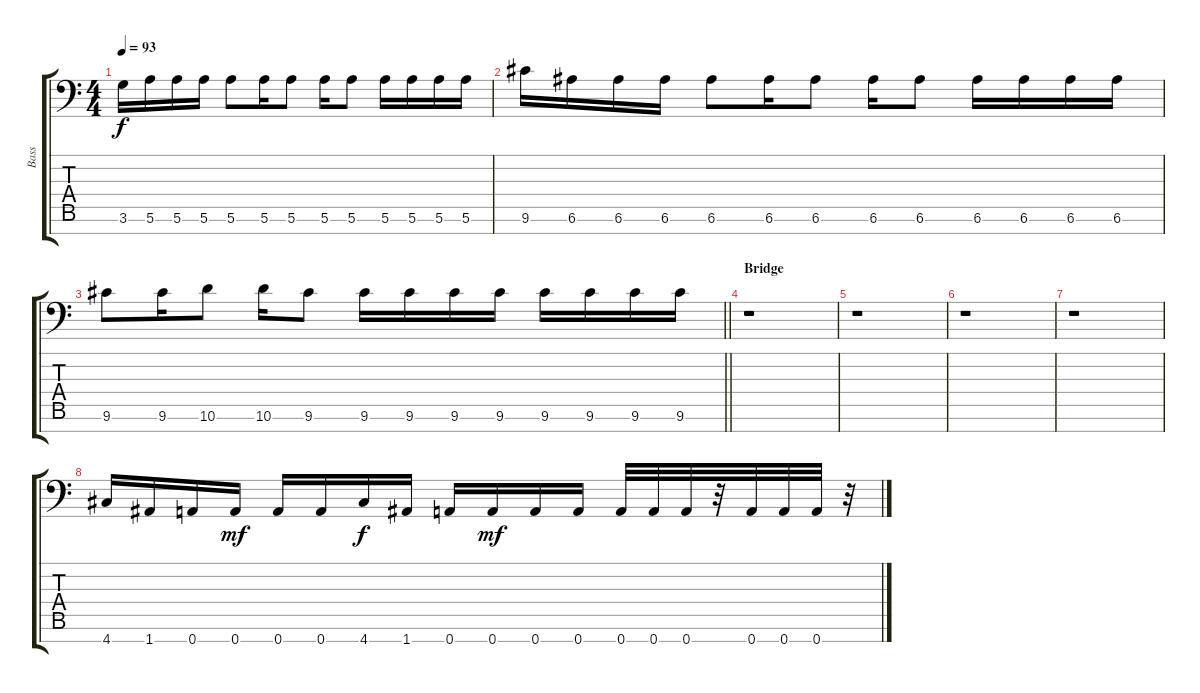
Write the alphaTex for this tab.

\track ("Bass" "Bass") {instrument electricbasspick}
\staff {score tabs}
\tuning (E4 B3 G3 D3 A2 E2 A1) {hide}
\ts (4 4)
\tempo 93
\clef f4
\ks c
3.6.16{dy f} 5.6.16 5.6.16 5.6.16 5.6.8 5.6.16 5.6.8 5.6.16 5.6.8 5.6.16 5.6.16 5.6.16 5.6.16 |
9.6.16 6.6.16 6.6.16 6.6.16 6.6.8 6.6.16 6.6.8 6.6.16 6.6.8 6.6.16 6.6.16 6.6.16 6.6.16 |
\barLineRight lightlight
9.6.8 9.6.16 10.6.8 10.6.16 9.6.8 9.6.16 9.6.16 9.6.16 9.6.16 9.6.16 9.6.16 9.6.16 9.6.16 |
\section ("" "Bridge")
r.1 |
r.1 |
r.1 |
r.1 |
4.7.16 1.7.16 0.7.16 0.7.16{dy mf} 0.7.16 0.7.16 4.7.16{dy f} 1.7.16 0.7.16 0.7.16{dy mf} 0.7.16 0.7.16 0.7.32 0.7.32 0.7.32 r.32 0.7.32 0.7.32 0.7.32 r.32
